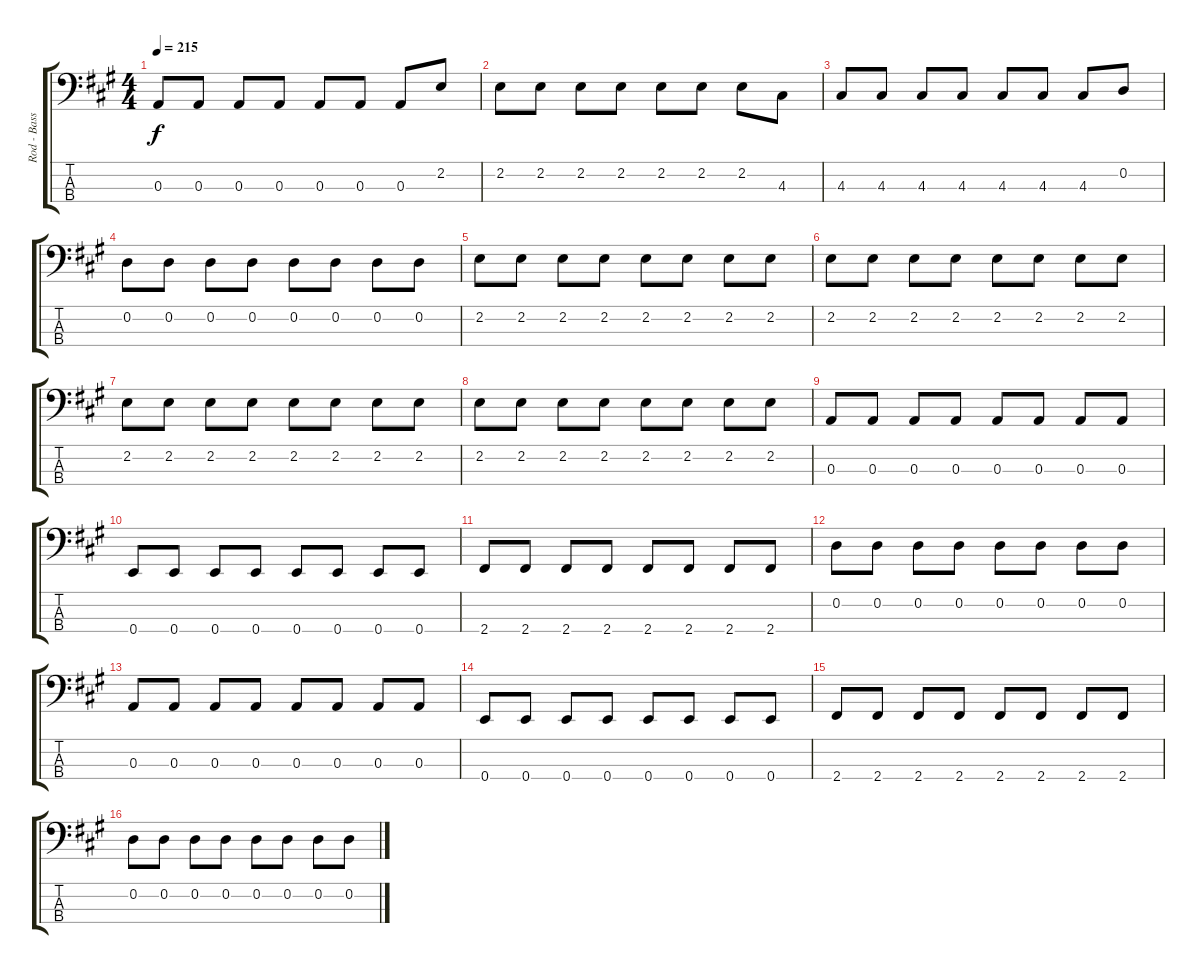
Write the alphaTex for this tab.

\track ("Rod - Bass" "Rod - Bass") {instrument electricbasspick}
\staff {score tabs}
\tuning (G2 D2 A1 E1) {hide}
\ts (4 4)
\tempo 215
\clef f4
\ks a
0.3.8{dy f} 0.3.8 0.3.8 0.3.8 0.3.8 0.3.8 0.3.8 2.2.8 |
2.2.8 2.2.8 2.2.8 2.2.8 2.2.8 2.2.8 2.2.8 4.3.8 |
4.3.8 4.3.8 4.3.8 4.3.8 4.3.8 4.3.8 4.3.8 0.2.8 |
0.2.8 0.2.8 0.2.8 0.2.8 0.2.8 0.2.8 0.2.8 0.2.8 |
2.2.8 2.2.8 2.2.8 2.2.8 2.2.8 2.2.8 2.2.8 2.2.8 |
2.2.8 2.2.8 2.2.8 2.2.8 2.2.8 2.2.8 2.2.8 2.2.8 |
2.2.8 2.2.8 2.2.8 2.2.8 2.2.8 2.2.8 2.2.8 2.2.8 |
2.2.8 2.2.8 2.2.8 2.2.8 2.2.8 2.2.8 2.2.8 2.2.8 |
0.3.8 0.3.8 0.3.8 0.3.8 0.3.8 0.3.8 0.3.8 0.3.8 |
0.4.8 0.4.8 0.4.8 0.4.8 0.4.8 0.4.8 0.4.8 0.4.8 |
2.4.8 2.4.8 2.4.8 2.4.8 2.4.8 2.4.8 2.4.8 2.4.8 |
0.2.8 0.2.8 0.2.8 0.2.8 0.2.8 0.2.8 0.2.8 0.2.8 |
0.3.8 0.3.8 0.3.8 0.3.8 0.3.8 0.3.8 0.3.8 0.3.8 |
0.4.8 0.4.8 0.4.8 0.4.8 0.4.8 0.4.8 0.4.8 0.4.8 |
2.4.8 2.4.8 2.4.8 2.4.8 2.4.8 2.4.8 2.4.8 2.4.8 |
0.2.8 0.2.8 0.2.8 0.2.8 0.2.8 0.2.8 0.2.8 0.2.8
